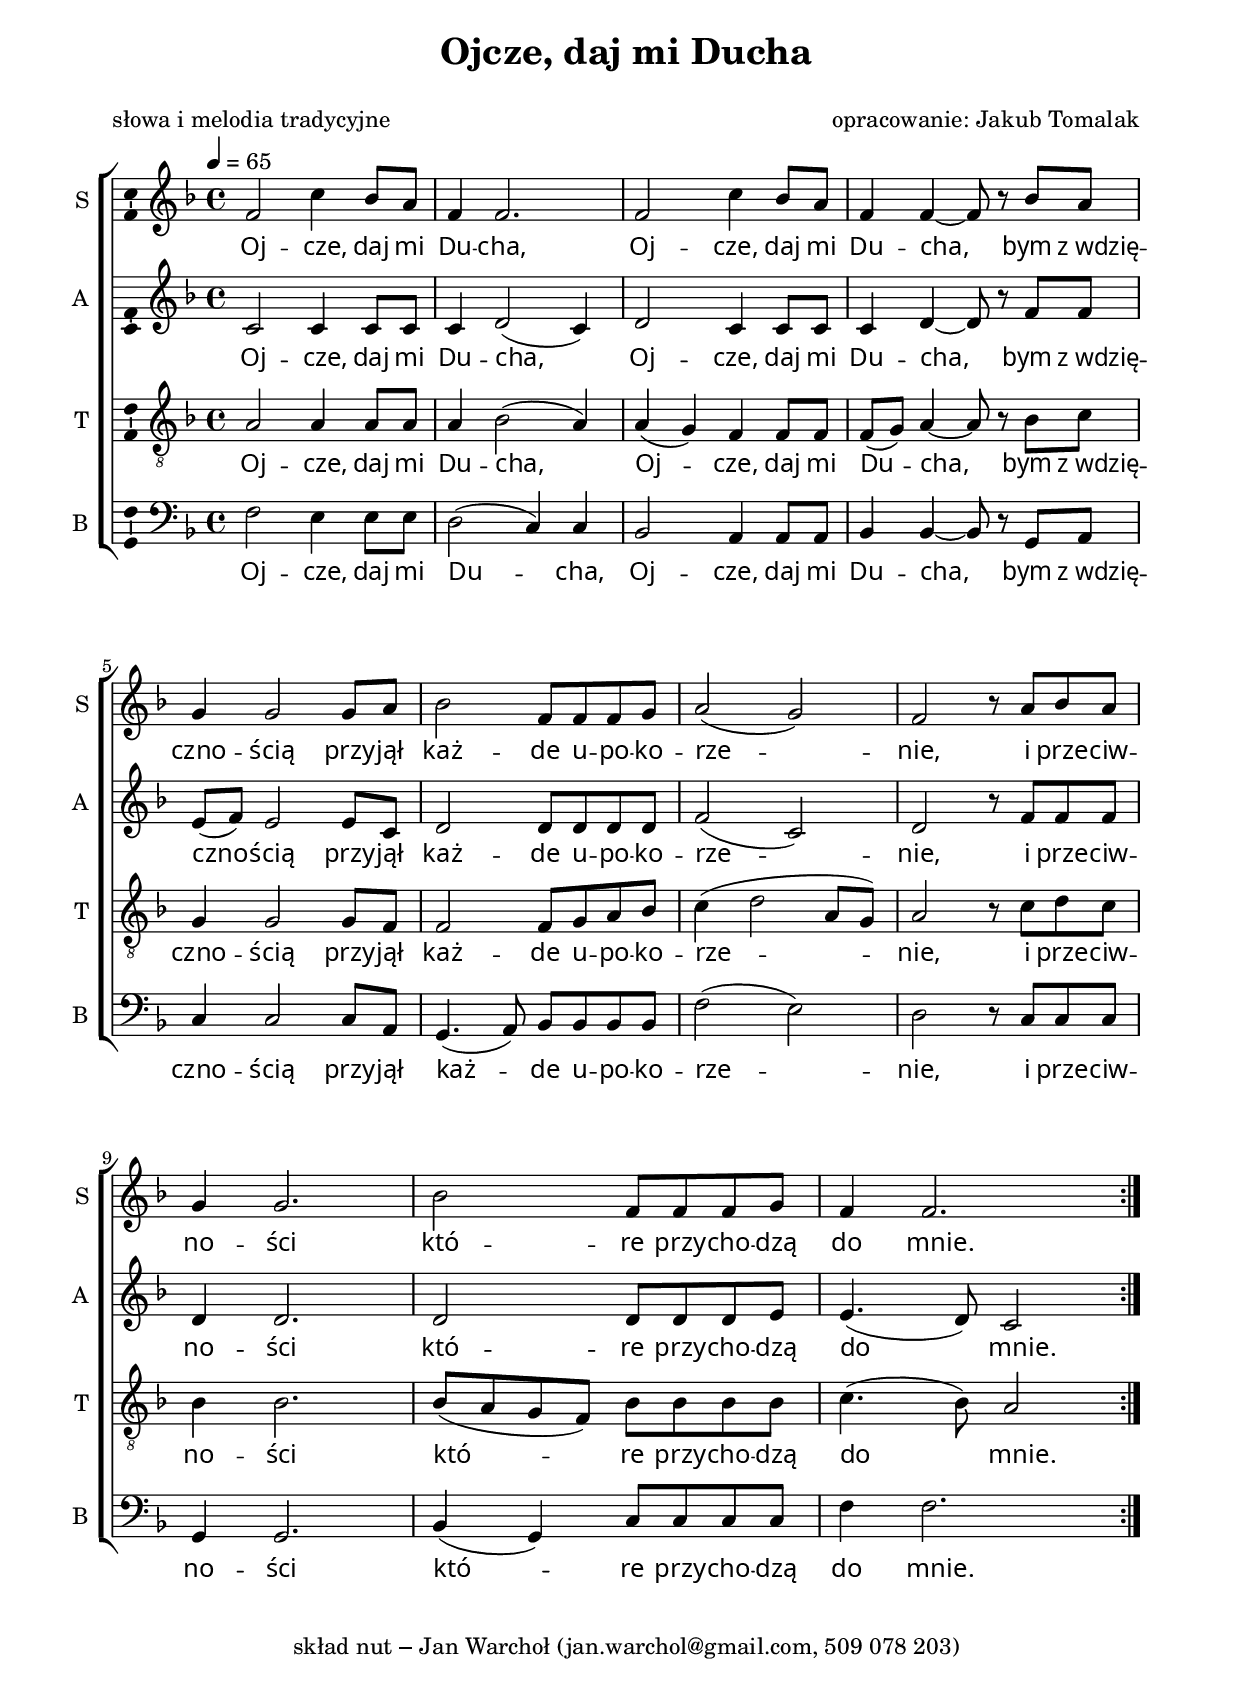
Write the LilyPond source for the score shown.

\version "2.17.3"
#(set-global-staff-size 20)

\header {
  title = \markup \column {
    "Ojcze, daj mi Ducha" " "
  }
  composer = "opracowanie: Jakub Tomalak"
  poet = "słowa i melodia tradycyjne"
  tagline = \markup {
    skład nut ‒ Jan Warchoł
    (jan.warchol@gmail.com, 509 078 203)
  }
}

\paper {
  system-count = 3
  left-margin = 19 \mm
  right-margin = 17 \mm
  ragged-last-bottom = ##f
  top-markup-spacing #'basic-distance = 6
  last-bottom-spacing #'basic-distance = 11
}

m = #(define-music-function (parser location off) (number?)
       #{
         \once \override Lyrics.LyricText #'X-offset = #off
       #})
%--------------------------------MELODY--------------------------------
sopranomelody = \relative f' {
  \dynamicUp
  \key f \major
  \time 4/4
  \tempo 4=65
  f2 c'4 bes8 a
  f4 f2.
  f2 c'4 bes8 a
  f4 f4~ f8 r bes8 a
  g4 g2 g8 a
  bes2 f8 f f g
  a2( g)
  f2 r8 a bes a
  g4 g2.
  bes2 f8 f f g
  f4 f2.
  \bar ":|"
}
altomelody = \relative f' {
  \dynamicUp
  \key f \major
  \time 4/4
  \tempo 4=65
  c2 c4 c8 c
  c4 d2( c4)
  d2 c4 c8 c
  c4 d4~ d8 r f f
  e( f) e2 e8 c
  d2 d8 d d d
  f2( c)
  d2 r8 f8 f f
  d4 d2.
  d2 d8 d d e
  e4.( d8) c2
  \bar ":|"
}
tenormelody = \relative f {
  \dynamicUp
  \key f \major
  \time 4/4
  \tempo 4=65
  a2 a4 a8 a
  a4 bes2( a4)
  a4( g) f f8 f
  f( g) a4~ a8 r bes8 c
  g4 g2 g8 f
  f2 f8 g a bes
  c4( d2 a8 g)
  a2 r8 c d c
  bes4 bes2.
  bes8( a g f) bes bes bes bes
  c4.( bes8) a2
  \bar ":|"
}
bassmelody = \relative f {
  \dynamicUp
  \key f \major
  \time 4/4
  \tempo 4=65
  f2 e4 e8 e
  d2( c4) c
  bes2 a4 a8 a
  bes4 bes~ bes8 r8 g a
  c4 c2 c8 a8
  g4.( a8) bes8 bes bes bes
  f'2( e)
  d2 r8 c8 c c
  g4 g2.
  bes4( g) c8 c c c
  f4 f2.
  \bar ":|"
}
akordy = \chordmode {
}
%--------------------------------LYRICS--------------------------------
text = \lyricmode {
  Oj -- \m #-0.8 cze, daj mi Du -- cha,
  Oj -- cze, daj mi Du -- cha,
  \m #-2.2 \markup \scale #'(0.96 . 1) bym
  \m #-2.0 \markup \scale #'(0.94 . 1) "z wdzię" --
  czno -- ścią
  przy -- jął każ -- de u -- po -- ko -- rze -- nie,
  i prze -- ciw -- no -- ści
  któ -- re przy -- cho -- dzą do \m #-1.5 mnie.
}

%--------------------------------ALL-FILE VARIABLE--------------------------------

\score {
  \new ChoirStaff <<
    \new Staff = soprano {
      \set Staff.instrumentName = "S "
      \set Staff.shortInstrumentName = "S "
      \clef treble
      \new Voice = soprano {
        \sopranomelody
      }
    }
    \new Lyrics = sopranolyrics \lyricsto soprano \text

    \new Staff = alto {
      \set Staff.instrumentName = "A "
      \set Staff.shortInstrumentName = "A "
      \clef treble
      \new Voice = alto {
        \altomelody
      }
    }
    \new Lyrics = altolyrics \lyricsto alto \text

    \new Staff = tenor {
      \set Staff.instrumentName = "T "
      \set Staff.shortInstrumentName = "T "
      \clef "treble_8"
      \new Voice = tenor {
        \tenormelody
      }
    }
    \new Lyrics = tenorlyrics \lyricsto tenor \text

    \new Staff = bass {
      \set Staff.instrumentName = "B "
      \set Staff.shortInstrumentName = "B "
      \clef bass
      \new Voice = bass {
        \bassmelody
      }
    }
    \new Lyrics = basslyrics \lyricsto bass \text
  >>
  \layout {
    indent = 0
    \override LyricText #'font-name =
    #"Minion Pro Medium Condensed"

    \context {
      \Staff \consists "Ambitus_engraver"
    }
  }
}
